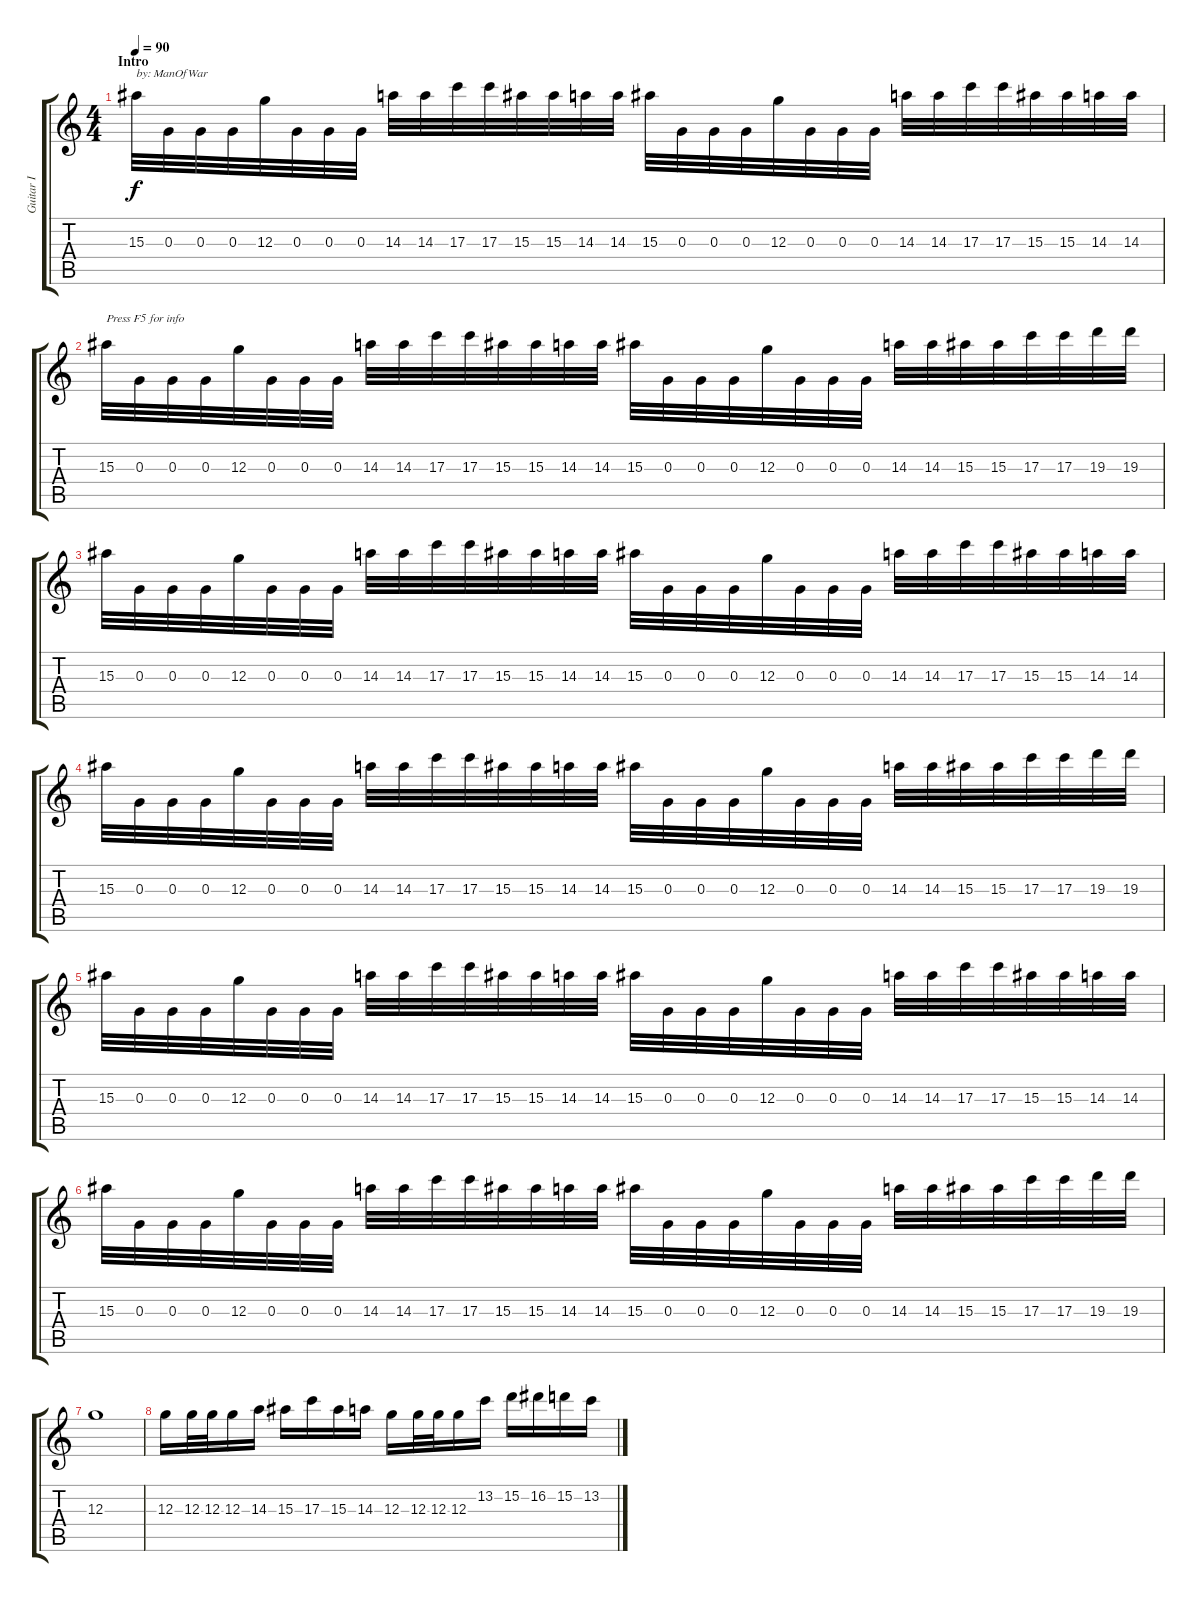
\track ("Guitar I" "Guitar I") {instrument distortionguitar}
\staff {score tabs}
\tuning (E4 B3 G3 D3 A2 E2) {hide}
\ts (4 4)
\section ("" "Intro")
\tempo 90
\clef g2
\ks c
15.3.32{txt "by: ManOfWar" dy f instrument distortionguitar} 0.3.32 0.3.32 0.3.32 12.3.32 0.3.32 0.3.32 0.3.32 14.3.32 14.3.32 17.3.32 17.3.32 15.3.32 15.3.32 14.3.32 14.3.32 15.3.32 0.3.32 0.3.32 0.3.32 12.3.32 0.3.32 0.3.32 0.3.32 14.3.32 14.3.32 17.3.32 17.3.32 15.3.32 15.3.32 14.3.32 14.3.32 |
15.3.32{txt "Press F5 for info"} 0.3.32 0.3.32 0.3.32 12.3.32 0.3.32 0.3.32 0.3.32 14.3.32 14.3.32 17.3.32 17.3.32 15.3.32 15.3.32 14.3.32 14.3.32 15.3.32 0.3.32 0.3.32 0.3.32 12.3.32 0.3.32 0.3.32 0.3.32 14.3.32 14.3.32 15.3.32 15.3.32 17.3.32 17.3.32 19.3.32 19.3.32 |
15.3.32 0.3.32 0.3.32 0.3.32 12.3.32 0.3.32 0.3.32 0.3.32 14.3.32 14.3.32 17.3.32 17.3.32 15.3.32 15.3.32 14.3.32 14.3.32 15.3.32 0.3.32 0.3.32 0.3.32 12.3.32 0.3.32 0.3.32 0.3.32 14.3.32 14.3.32 17.3.32 17.3.32 15.3.32 15.3.32 14.3.32 14.3.32 |
15.3.32 0.3.32 0.3.32 0.3.32 12.3.32 0.3.32 0.3.32 0.3.32 14.3.32 14.3.32 17.3.32 17.3.32 15.3.32 15.3.32 14.3.32 14.3.32 15.3.32 0.3.32 0.3.32 0.3.32 12.3.32 0.3.32 0.3.32 0.3.32 14.3.32 14.3.32 15.3.32 15.3.32 17.3.32 17.3.32 19.3.32 19.3.32 |
15.3.32 0.3.32 0.3.32 0.3.32 12.3.32 0.3.32 0.3.32 0.3.32 14.3.32 14.3.32 17.3.32 17.3.32 15.3.32 15.3.32 14.3.32 14.3.32 15.3.32 0.3.32 0.3.32 0.3.32 12.3.32 0.3.32 0.3.32 0.3.32 14.3.32 14.3.32 17.3.32 17.3.32 15.3.32 15.3.32 14.3.32 14.3.32 |
15.3.32 0.3.32 0.3.32 0.3.32 12.3.32 0.3.32 0.3.32 0.3.32 14.3.32 14.3.32 17.3.32 17.3.32 15.3.32 15.3.32 14.3.32 14.3.32 15.3.32 0.3.32 0.3.32 0.3.32 12.3.32 0.3.32 0.3.32 0.3.32 14.3.32 14.3.32 15.3.32 15.3.32 17.3.32 17.3.32 19.3.32 19.3.32 |
12.3.1 |
12.3.16 12.3.32 12.3.32 12.3.16 14.3.16 15.3.16 17.3.16 15.3.16 14.3.16 12.3.16 12.3.32 12.3.32 12.3.16 13.2.16 15.2.16 16.2.16 15.2.16 13.2.16
